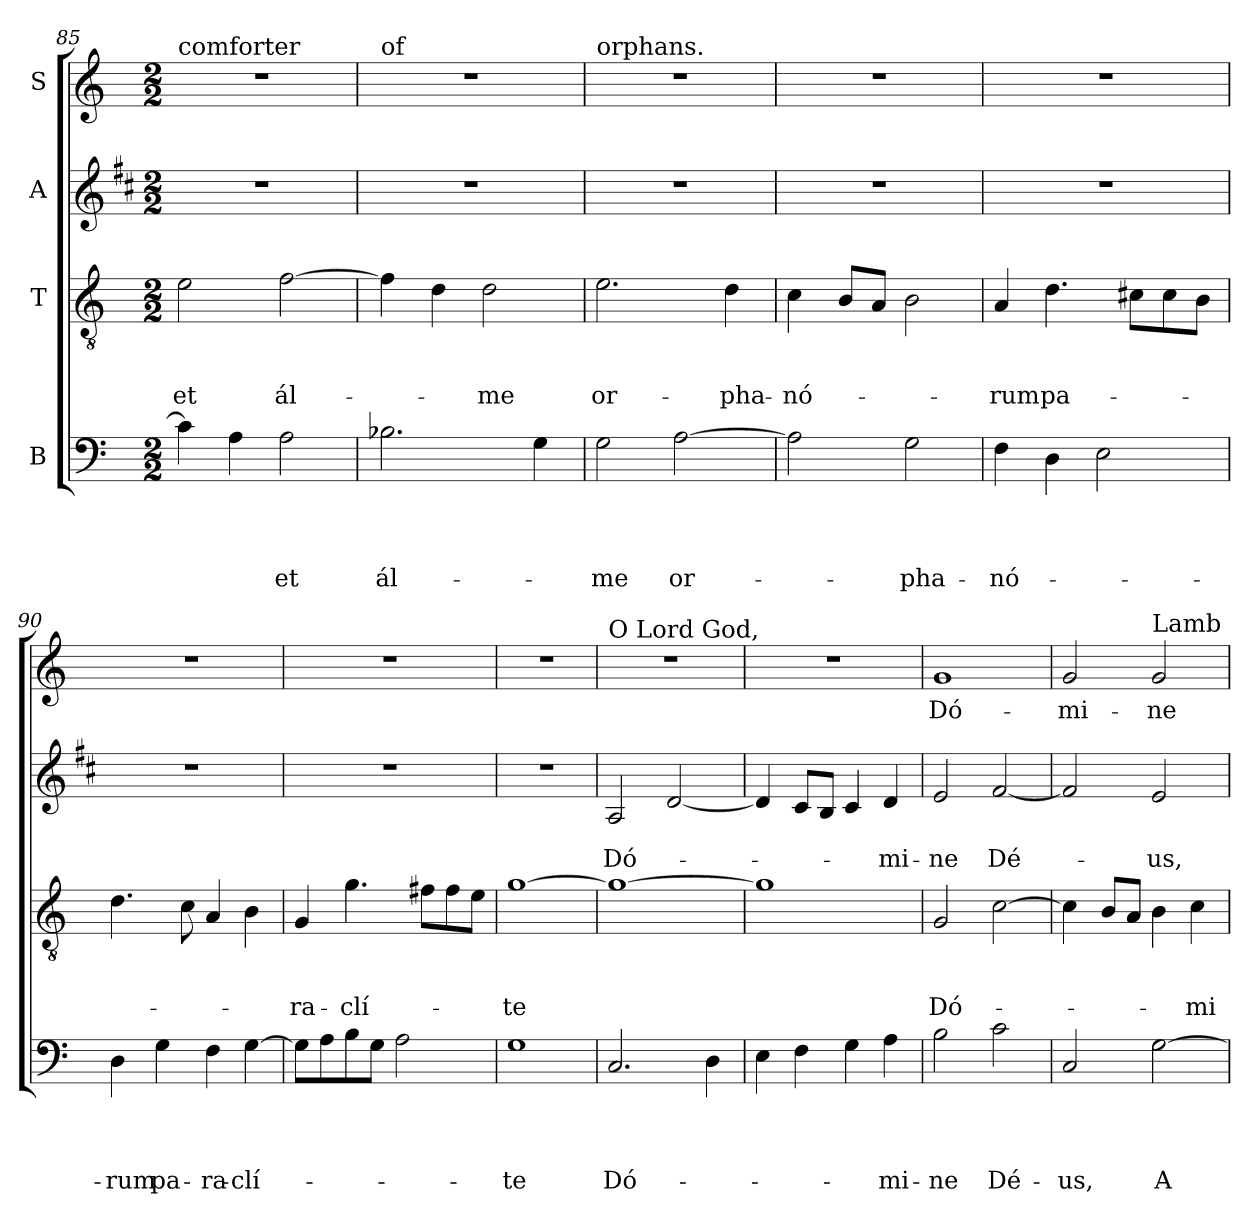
**kern	**text	**text	**text	**text	**kern	**text	**text	**text	**kern	**text	**text	**kern	**text
*part4	*part4	*part4	*part4	*part4	*part3	*part3	*part3	*part3	*part2	*part2	*part2	*part1	*part1
*staff4	*staff4	*staff4	*staff4	*staff4	*staff3	*staff3	*staff3	*staff3	*staff2	*staff2	*staff2	*staff1	*staff1
*I"B	*	*	*	*	*I"T	*	*	*	*I"A	*	*	*I"S	*
*clefF4	*	*	*	*	*clefGv2	*	*	*	*clefG2	*	*	*clefG2	*
*	*	*	*	*	*	*	*	*	*ITrd1c2	*	*	*	*
*k[]	*	*	*	*	*k[]	*	*	*	*k[]	*	*	*k[]	*
*C:	*	*	*	*	*C:	*	*	*	*C:	*	*	*C:	*
*M2/2	*	*	*	*	*M2/2	*	*	*	*M2/2	*	*	*M2/2	*
=85	=85	=85	=85	=85	=85	=85	=85	=85	=85	=85	=85	=85	=85
!	!	!	!	!	!	!	!	!	!	!	!	!LO:TX:a:t=comforter	!
!	!	!	!	!	!	!	!	!LO:LY:b	!	!	!	!	!
4c\]	.	.	.	.	2e\	.	.	et	1r	.	.	1r	.
4A\	.	.	.	.	.	.	.	.	.	.	.	.	.
!	!	!	!	!LO:LY:b	!	!	!	!LO:LY:b	!	!	!	!	!
2A\	.	.	.	et	[2f\	.	.	ál-	.	.	.	.	.
=86	=86	=86	=86	=86	=86	=86	=86	=86	=86	=86	=86	=86	=86
!	!	!	!	!	!	!	!	!	!	!	!	!LO:TX:a:t=of	!
!	!	!	!	!LO:LY:b	!	!	!	!	!	!	!	!	!
2.B-\	.	.	.	ál-	4f\]	.	.	.	1r	.	.	1r	.
.	.	.	.	.	4d\	.	.	.	.	.	.	.	.
!	!	!	!	!	!	!	!	!LO:LY:b	!	!	!	!	!
.	.	.	.	.	2d\	.	.	-me	.	.	.	.	.
4G\	.	.	.	.	.	.	.	.	.	.	.	.	.
!!LO:PB:g=z
=87	=87	=87	=87	=87	=87	=87	=87	=87	=87	=87	=87	=87	=87
!	!	!	!	!	!	!	!	!	!	!	!	!LO:TX:a:t=orphans.	!
!	!	!	!	!LO:LY:b	!	!	!	!LO:LY:b	!	!	!	!	!
2G\	.	.	.	-me	2.e\	.	.	or-	1r	.	.	1r	.
!	!	!	!	!LO:LY:b	!	!	!	!	!	!	!	!	!
[2A\	.	.	.	or-	.	.	.	.	.	.	.	.	.
!	!	!	!	!	!	!	!	!LO:LY:b	!	!	!	!	!
.	.	.	.	.	4d\	.	.	-pha-	.	.	.	.	.
=88	=88	=88	=88	=88	=88	=88	=88	=88	=88	=88	=88	=88	=88
!	!	!	!	!	!	!	!	!LO:LY:b	!	!	!	!	!
2A\]	.	.	.	.	4c\	.	.	-nó-	1r	.	.	1r	.
.	.	.	.	.	8B/L	.	.	.	.	.	.	.	.
.	.	.	.	.	8A/J	.	.	.	.	.	.	.	.
!	!	!	!	!LO:LY:b	!	!	!	!	!	!	!	!	!
2G\	.	.	.	-pha-	2B\	.	.	.	.	.	.	.	.
=89	=89	=89	=89	=89	=89	=89	=89	=89	=89	=89	=89	=89	=89
!	!	!	!	!LO:LY:b	!	!	!	!LO:LY:b	!	!	!	!	!
4F\	.	.	.	-nó-	4A/	.	.	-rum	1r	.	.	1r	.
!	!	!	!	!	!	!	!	!LO:LY:b	!	!	!	!	!
4D\	.	.	.	.	4.d\	.	.	pa-	.	.	.	.	.
2E\	.	.	.	.	.	.	.	.	.	.	.	.	.
.	.	.	.	.	8c#\L	.	.	.	.	.	.	.	.
.	.	.	.	.	8c#\	.	.	.	.	.	.	.	.
.	.	.	.	.	8B\J	.	.	.	.	.	.	.	.
=90	=90	=90	=90	=90	=90	=90	=90	=90	=90	=90	=90	=90	=90
!	!	!	!	!LO:LY:b	!	!	!	!	!	!	!	!	!
4D\	.	.	.	-rum	4.d\	.	.	.	1r	.	.	1r	.
!	!	!	!	!LO:LY:b	!	!	!	!	!	!	!	!	!
4G\	.	.	.	pa-	.	.	.	.	.	.	.	.	.
.	.	.	.	.	8c\	.	.	.	.	.	.	.	.
!	!	!	!	!LO:LY:b	!	!	!	!	!	!	!	!	!
4F\	.	.	.	-ra-	4A/	.	.	.	.	.	.	.	.
!	!	!	!	!LO:LY:b	!	!	!	!	!	!	!	!	!
[4G\	.	.	.	-clí-	4B\	.	.	.	.	.	.	.	.
=91	=91	=91	=91	=91	=91	=91	=91	=91	=91	=91	=91	=91	=91
!	!	!	!	!	!	!	!	!LO:LY:b	!	!	!	!	!
8G\L]	.	.	.	.	4G/	.	.	-ra-	1r	.	.	1r	.
8A\	.	.	.	.	.	.	.	.	.	.	.	.	.
!	!	!	!	!	!	!	!	!LO:LY:b	!	!	!	!	!
8B\	.	.	.	.	4.g\	.	.	-clí-	.	.	.	.	.
8G\J	.	.	.	.	.	.	.	.	.	.	.	.	.
2A\	.	.	.	.	.	.	.	.	.	.	.	.	.
.	.	.	.	.	8f#\L	.	.	.	.	.	.	.	.
.	.	.	.	.	8f#\	.	.	.	.	.	.	.	.
.	.	.	.	.	8e\J	.	.	.	.	.	.	.	.
=92	=92	=92	=92	=92	=92	=92	=92	=92	=92	=92	=92	=92	=92
!	!	!	!	!LO:LY:b	!	!	!	!LO:LY:b	!	!	!	!	!
1G	.	.	.	-te	[1g	.	.	-te	1r	.	.	1r	.
!!LO:LB:g=z
=93	=93	=93	=93	=93	=93	=93	=93	=93	=93	=93	=93	=93	=93
!	!	!	!	!	!	!	!	!	!	!	!	!LO:TX:a:t=O Lord God,	!
!	!	!	!	!LO:LY:b	!	!	!	!	!	!	!LO:LY:b	!	!
2.C/	.	.	.	Dó-	1g_	.	.	.	2G/	.	Dó-	1r	.
.	.	.	.	.	.	.	.	.	[2c/	.	.	.	.
4D\	.	.	.	.	.	.	.	.	.	.	.	.	.
=94	=94	=94	=94	=94	=94	=94	=94	=94	=94	=94	=94	=94	=94
4E\	.	.	.	.	1g]	.	.	.	4c/]	.	.	1r	.
4F\	.	.	.	.	.	.	.	.	8B/L	.	.	.	.
.	.	.	.	.	.	.	.	.	8A/J	.	.	.	.
4G\	.	.	.	.	.	.	.	.	4B/	.	.	.	.
!	!	!	!	!LO:LY:b	!	!	!	!	!	!	!LO:LY:b	!	!
4A\	.	.	.	-mi-	.	.	.	.	4c/	.	-mi-	.	.
=95	=95	=95	=95	=95	=95	=95	=95	=95	=95	=95	=95	=95	=95
!	!	!	!	!LO:LY:b	!	!	!	!LO:LY:b	!	!	!LO:LY:b	!	!LO:LY:b
2B\	.	.	.	-ne	2G/	.	.	Dó-	2d/	.	-ne	1g	Dó-
!	!	!	!	!LO:LY:b	!	!	!	!	!	!	!LO:LY:b	!	!
2c\	.	.	.	Dé-	[2c\	.	.	.	[2e/	.	Dé-	.	.
=96	=96	=96	=96	=96	=96	=96	=96	=96	=96	=96	=96	=96	=96
!	!	!	!	!LO:LY:b	!	!	!	!	!	!	!	!	!LO:LY:b
2C/	.	.	.	-us,	4c\]	.	.	.	2e/]	.	.	2g/	-mi-
.	.	.	.	.	8B/L	.	.	.	.	.	.	.	.
.	.	.	.	.	8A/J	.	.	.	.	.	.	.	.
!	!	!	!	!	!	!	!	!	!	!	!	!LO:TX:a:t=Lamb	!
!	!	!	!	!LO:LY:b	!	!	!	!	!	!	!LO:LY:b	!	!LO:LY:b
[2G\	.	.	.	A-	4B\	.	.	.	2d/	.	-us,	2g/	-ne
!	!	!	!	!	!	!	!	!LO:LY:b	!	!	!	!	!
.	.	.	.	.	4c\	.	.	-mi-	.	.	.	.	.
=	=	=	=	=	=	=	=	=	=	=	=	=	=
*-	*-	*-	*-	*-	*-	*-	*-	*-	*-	*-	*-	*-	*-
